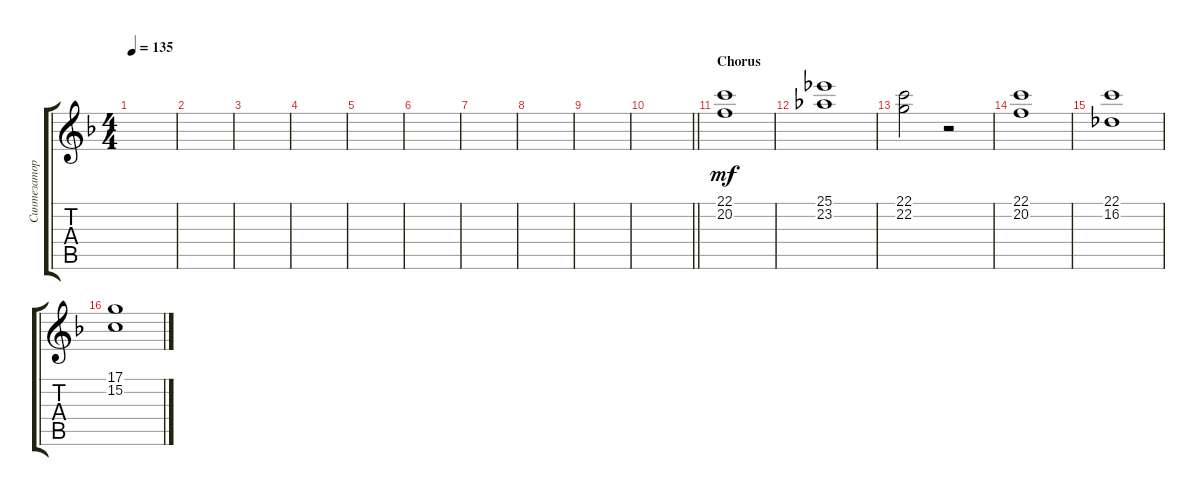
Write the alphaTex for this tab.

\track ("Синтезатор 1" "Синтезатор") {instrument stringensemble1}
\staff {score tabs}
\tuning (D4 A3 F3 C3 G2 D2) {hide}
\ts (4 4)
\tempo 135
\clef g2
\ks dminor
|
|
|
|
|
|
|
|
|
\barLineRight lightlight
|
\section ("" "Chorus")
(22.1 20.2).1{dy mf instrument fx7echoes} |
(25.1 23.2).1 |
(22.1 22.2).2 r.2 |
(22.1 20.2).1 |
(22.1 16.2).1 |
(17.1 15.2).1
